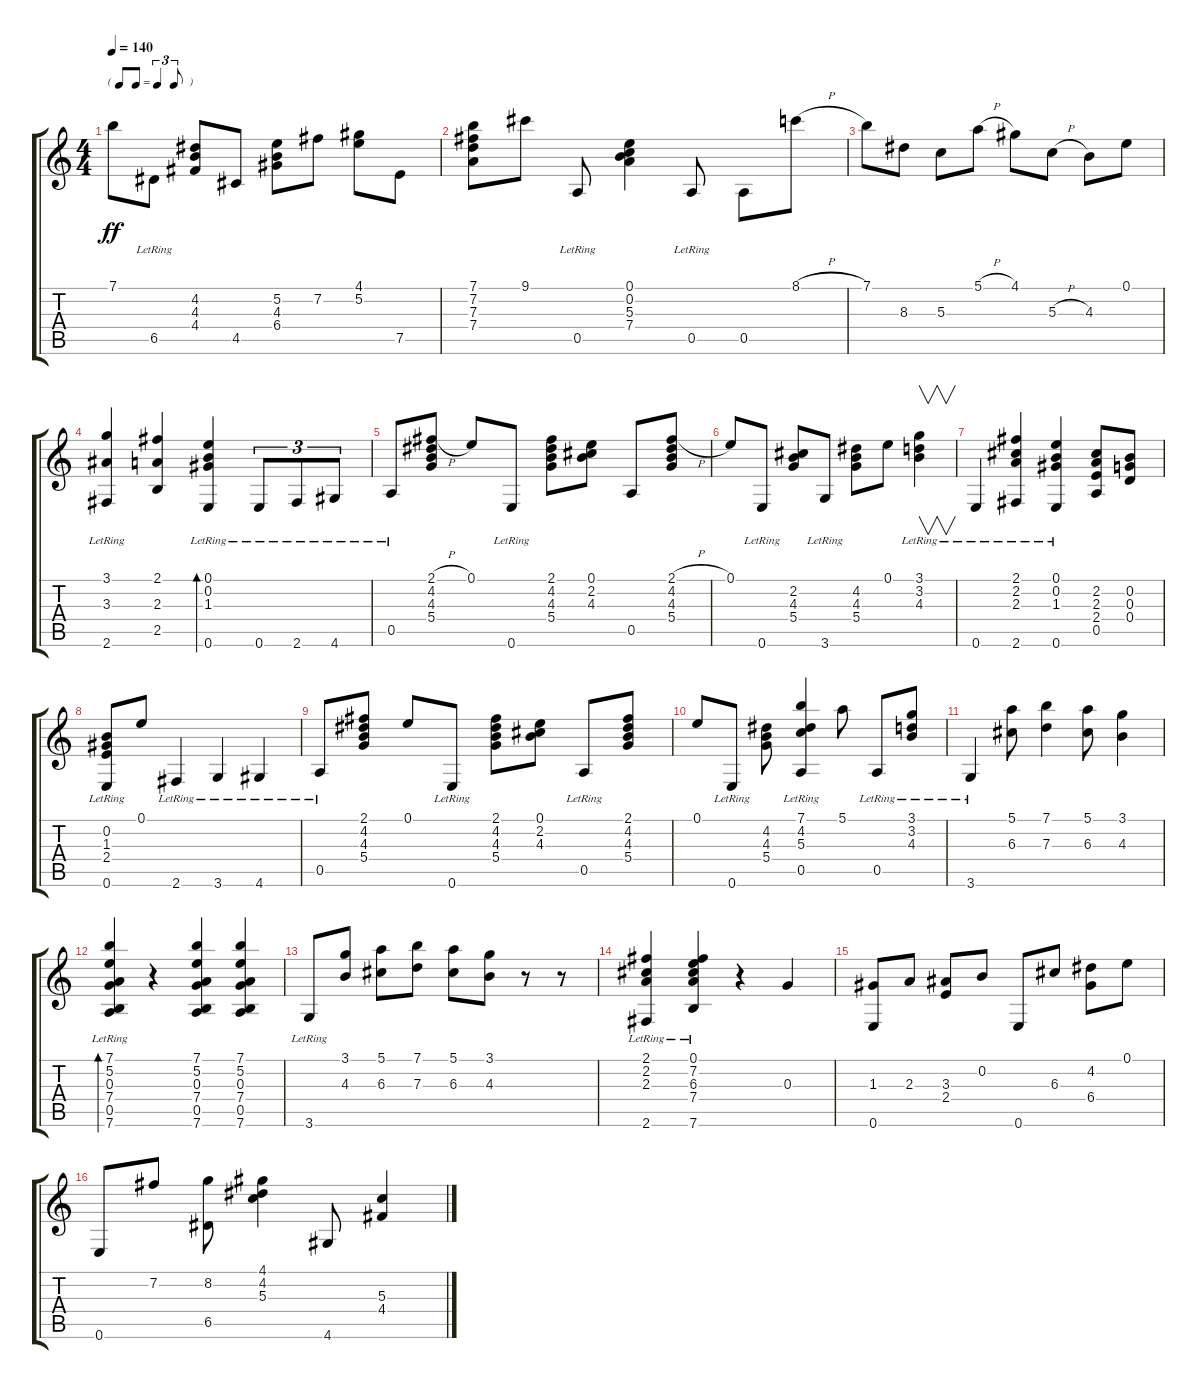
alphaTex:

\track "" {instrument acousticguitarsteel}
\staff {score tabs}
\tuning (E4 B3 G3 D3 A2 E2) {hide}
\ts (4 4)
\tf triplet8th
\tempo 140
\clef g2
\ks c
7.1.8{dy ff} 6.5{lr}.8 (4.2 4.3 4.4).8 4.5.8 (5.2 4.3 6.4).8 7.2.8 (4.1 5.2).8 7.5.8 |
(7.1 7.2 7.3 7.4).8 9.1.8 0.5{lr}.8 (0.1 0.2 5.3 7.4).4 0.5{lr}.8 0.5.8 8.1{h}.8 |
7.1.8 8.3.8 5.3.8 5.1{h}.8 4.1.8 5.3{h}.8 4.3.8 0.1.8 |
(3.1{lr} 3.3 2.6{lr}).4 (2.1 2.3 2.5).4 (0.1 0.2 1.3 0.6{lr}).4{bd 120} 0.6{lr}.8{tu (3 2)} 2.6{lr}.8{tu (3 2)} 4.6{lr}.8{tu (3 2)} |
0.5{lr}.8 (2.1{h} 4.2 4.3 5.4).8 0.1.8 0.6{lr}.8 (2.1 4.2 4.3 5.4).8 (0.1 2.2 4.3).8 0.5.8 (2.1{h} 4.2 4.3 5.4).8 |
0.1.8 0.6{lr}.8 (2.2 4.3 5.4).8 3.6{lr}.8 (4.2 4.3 5.4).8 0.1.8 (3.1{lr} 3.2{lr} 4.3{lr}).4{v} |
0.6{lr}.4 (2.1 2.2 2.3 2.6{lr}).4 (0.1 0.2 1.3 0.6{lr}).4 (2.2 2.3 2.4 0.5).8 (0.2 0.3 0.4).8 |
(0.2 1.3 2.4 0.6{lr}).8 0.1.8 2.6{lr}.4 3.6{lr}.4 4.6{lr}.4 |
0.5{lr}.8 (2.1 4.2 4.3 5.4).8 0.1.8 0.6{lr}.8 (2.1 4.2 4.3 5.4).8 (0.1 2.2 4.3).8 0.5{lr}.8 (2.1 4.2 4.3 5.4).8 |
0.1.8 0.6{lr}.8 (4.2 4.3 5.4).8 (7.1 4.2 5.3 0.5{lr}).4 5.1.8 0.5{lr}.8 (3.1{lr} 3.2{lr} 4.3{lr}).8 |
3.6{lr}.4 (5.1 6.3).8 (7.1 7.3).4 (5.1 6.3).8 (3.1 4.3).4 |
(7.1 5.2 0.3 7.4 0.5 7.6{lr}).4{bd 120} r.4 (7.1 5.2 0.3 7.4 0.5 7.6).4 (7.1 5.2 0.3 7.4 0.5 7.6).4 |
3.6{lr}.8 (3.1 4.3).8 (5.1 6.3).8 (7.1 7.3).8 (5.1 6.3).8 (3.1 4.3).8 r.8 r.8 |
(2.1 2.2 2.3 2.6{lr}).4 (0.1 7.2 6.3 7.4 7.6{lr}).4 r.4 0.3.4 |
(1.3 0.6).8 2.3.8 (3.3 2.4).8 0.2.8 0.6.8 6.3.8 (4.2 6.4).8 0.1.8 |
0.6.8 7.2.8 (8.2 6.5).8 (4.1 4.2 5.3).4 4.6.8 (5.3 4.4).4
